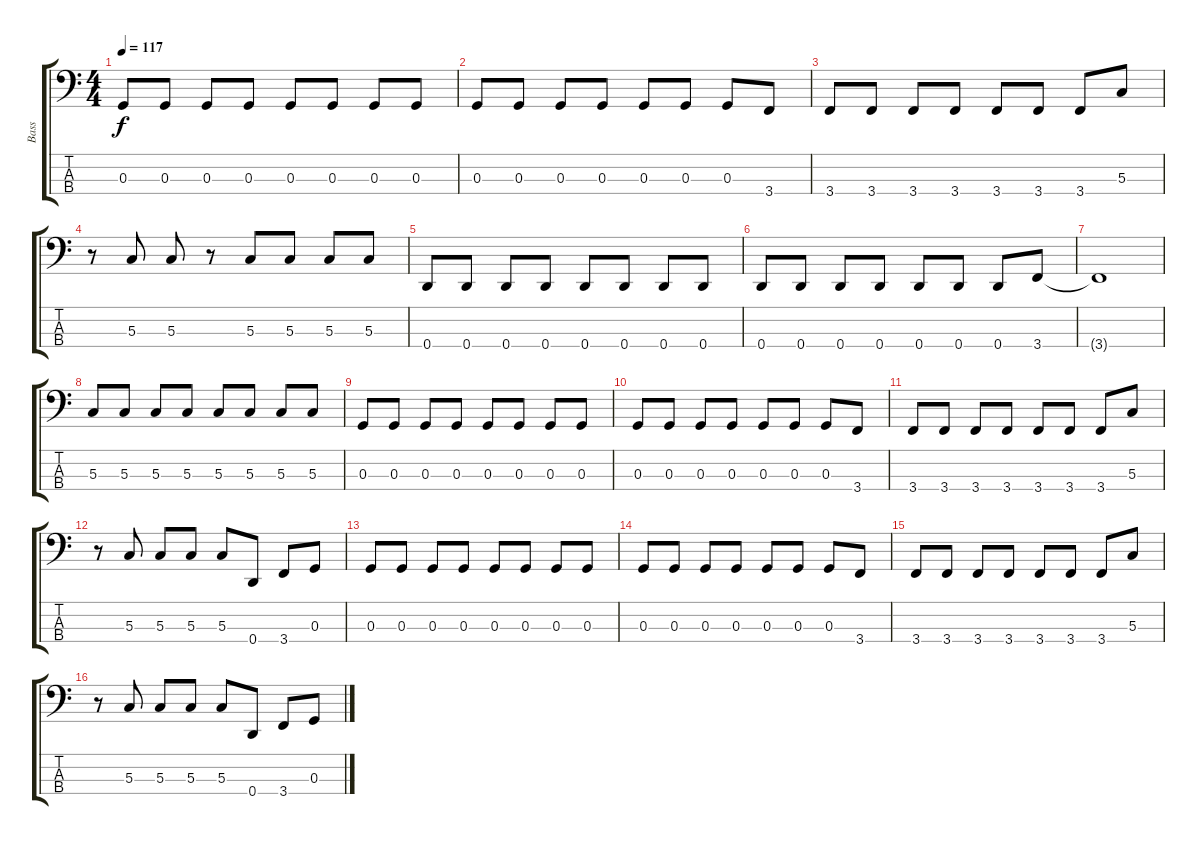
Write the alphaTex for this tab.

\track ("Bass" "Bass") {instrument electricbasspick}
\staff {score tabs}
\tuning (F2 C2 G1 D1) {hide}
\ts (4 4)
\tempo 117
\clef f4
\ks c
0.3.8{dy f} 0.3.8 0.3.8 0.3.8 0.3.8 0.3.8 0.3.8 0.3.8 |
0.3.8 0.3.8 0.3.8 0.3.8 0.3.8 0.3.8 0.3.8 3.4.8 |
3.4.8 3.4.8 3.4.8 3.4.8 3.4.8 3.4.8 3.4.8 5.3.8 |
r.8 5.3.8 5.3.8 r.8 5.3.8 5.3.8 5.3.8 5.3.8 |
0.4.8 0.4.8 0.4.8 0.4.8 0.4.8 0.4.8 0.4.8 0.4.8 |
0.4.8 0.4.8 0.4.8 0.4.8 0.4.8 0.4.8 0.4.8 3.4.8 |
3.4{t}.1 |
5.3.8 5.3.8 5.3.8 5.3.8 5.3.8 5.3.8 5.3.8 5.3.8 |
0.3.8 0.3.8 0.3.8 0.3.8 0.3.8 0.3.8 0.3.8 0.3.8 |
0.3.8 0.3.8 0.3.8 0.3.8 0.3.8 0.3.8 0.3.8 3.4.8 |
3.4.8 3.4.8 3.4.8 3.4.8 3.4.8 3.4.8 3.4.8 5.3.8 |
r.8 5.3.8 5.3.8 5.3.8 5.3.8 0.4.8 3.4.8 0.3.8 |
0.3.8 0.3.8 0.3.8 0.3.8 0.3.8 0.3.8 0.3.8 0.3.8 |
0.3.8 0.3.8 0.3.8 0.3.8 0.3.8 0.3.8 0.3.8 3.4.8 |
3.4.8 3.4.8 3.4.8 3.4.8 3.4.8 3.4.8 3.4.8 5.3.8 |
r.8 5.3.8 5.3.8 5.3.8 5.3.8 0.4.8 3.4.8 0.3.8
